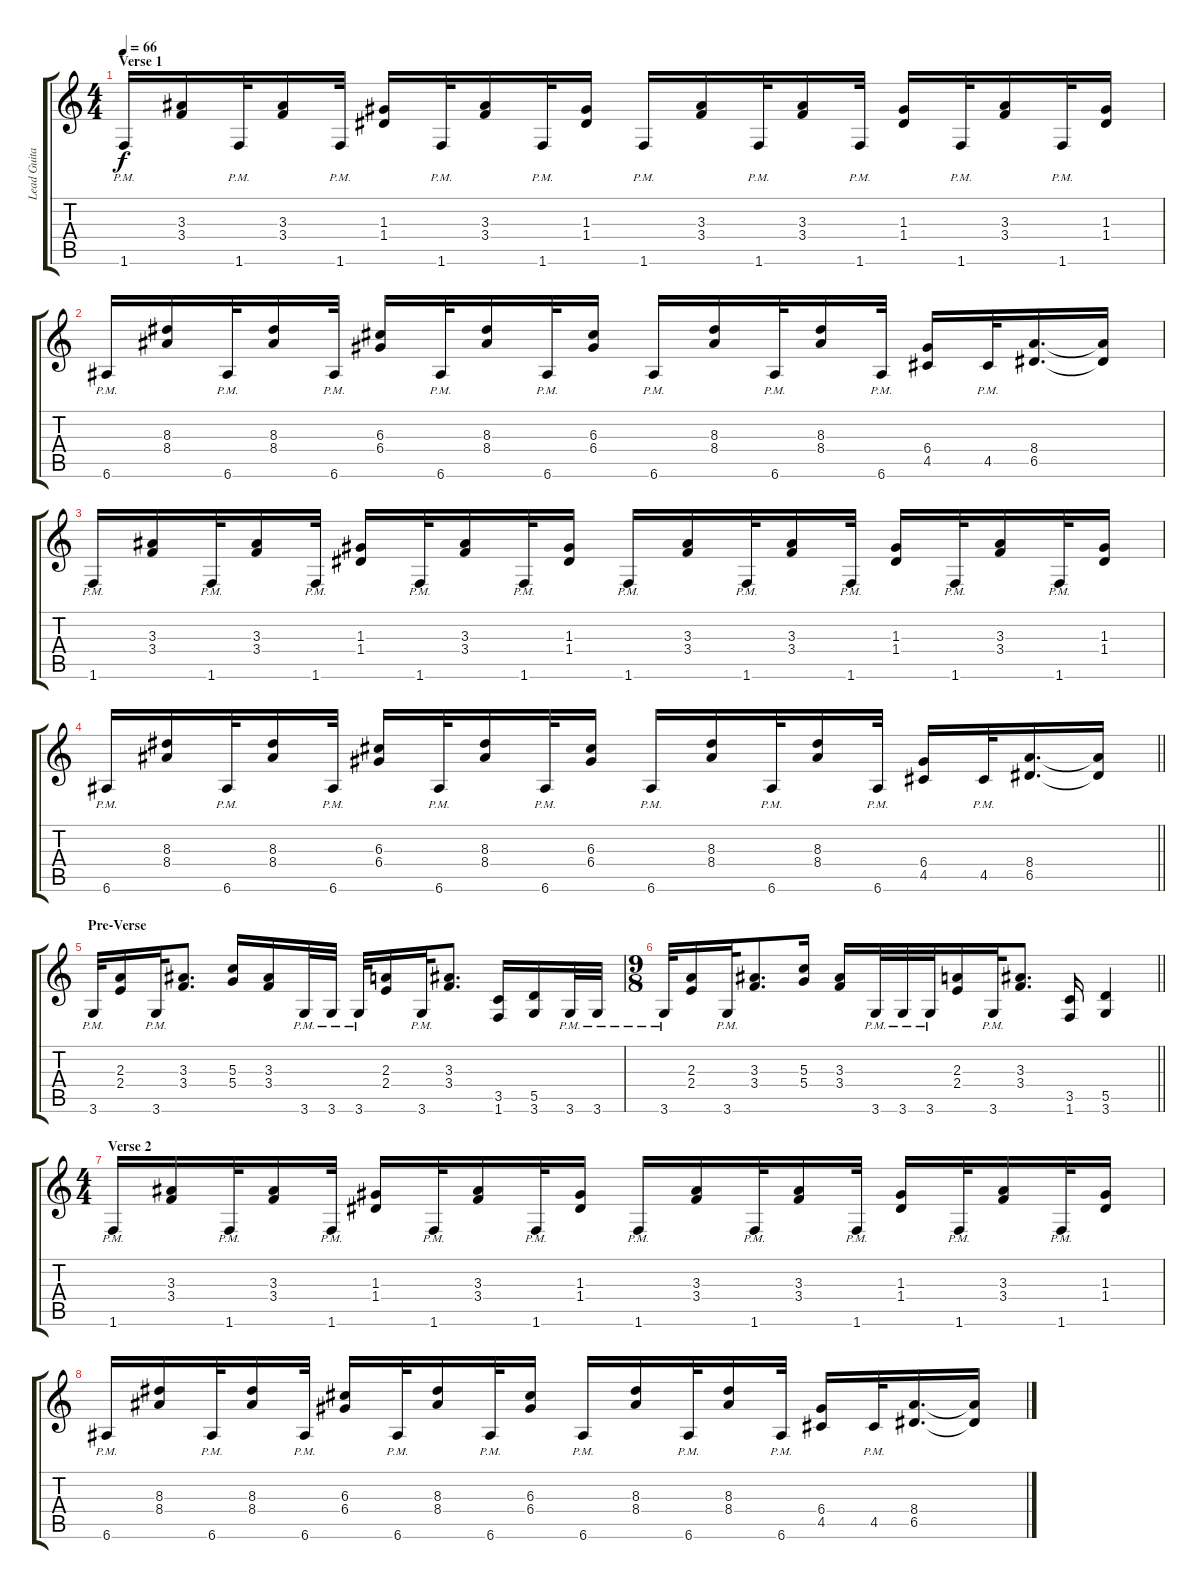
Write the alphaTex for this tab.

\track ("Lead Guitar" "Lead Guita") {instrument distortionguitar}
\staff {score tabs}
\tuning (E4 B3 G3 D3 A2 E2) {hide}
\ts (4 4)
\section ("" "Verse 1")
\tempo 66
\clef g2
\ks c
1.6{pm}.16{dy f} (3.3 3.4).16 1.6{pm}.32 (3.3 3.4).16 1.6{pm}.32 (1.3 1.4).16 1.6{pm}.32 (3.3 3.4).16 1.6{pm}.32 (1.3 1.4).16 1.6{pm}.16 (3.3 3.4).16 1.6{pm}.32 (3.3 3.4).16 1.6{pm}.32 (1.3 1.4).16 1.6{pm}.32 (3.3 3.4).16 1.6{pm}.32 (1.3 1.4).16 |
6.6{pm}.16 (8.3 8.4).16 6.6{pm}.32 (8.3 8.4).16 6.6{pm}.32 (6.3 6.4).16 6.6{pm}.32 (8.3 8.4).16 6.6{pm}.32 (6.3 6.4).16 6.6{pm}.16 (8.3 8.4).16 6.6{pm}.32 (8.3 8.4).16 6.6{pm}.32 (6.4 4.5).16 4.5{pm}.32 (8.4 6.5).16{d} (8.4{t} 6.5{t}).16 |
1.6{pm}.16 (3.3 3.4).16 1.6{pm}.32 (3.3 3.4).16 1.6{pm}.32 (1.3 1.4).16 1.6{pm}.32 (3.3 3.4).16 1.6{pm}.32 (1.3 1.4).16 1.6{pm}.16 (3.3 3.4).16 1.6{pm}.32 (3.3 3.4).16 1.6{pm}.32 (1.3 1.4).16 1.6{pm}.32 (3.3 3.4).16 1.6{pm}.32 (1.3 1.4).16 |
\barLineRight lightlight
6.6{pm}.16 (8.3 8.4).16 6.6{pm}.32 (8.3 8.4).16 6.6{pm}.32 (6.3 6.4).16 6.6{pm}.32 (8.3 8.4).16 6.6{pm}.32 (6.3 6.4).16 6.6{pm}.16 (8.3 8.4).16 6.6{pm}.32 (8.3 8.4).16 6.6{pm}.32 (6.4 4.5).16 4.5{pm}.32 (8.4 6.5).16{d} (8.4{t} 6.5{t}).16 |
\section ("" "Pre-Verse")
3.6{pm}.32 (2.3 2.4).16 3.6{pm}.32 (3.3 3.4).8{d} (5.3 5.4).16 (3.3 3.4).16 3.6{pm}.32 3.6{pm}.32 3.6{pm}.32 (2.3 2.4).16 3.6{pm}.32 (3.3 3.4).8{d} (3.5 1.6).16 (5.5 3.6).16 3.6{pm}.32 3.6{pm}.32 |
\ts (9 8)
\barLineRight lightlight
3.6{pm}.32 (2.3 2.4).16 3.6{pm}.32 (3.3 3.4).8{d} (5.3 5.4).16 (3.3 3.4).16 3.6{pm}.32 3.6{pm}.32 3.6{pm}.32 (2.3 2.4).16 3.6{pm}.32 (3.3 3.4).8{d} (3.5 1.6).16 (5.5 3.6).4 |
\ts (4 4)
\section ("" "Verse 2")
1.6{pm}.16 (3.3 3.4).16 1.6{pm}.32 (3.3 3.4).16 1.6{pm}.32 (1.3 1.4).16 1.6{pm}.32 (3.3 3.4).16 1.6{pm}.32 (1.3 1.4).16 1.6{pm}.16 (3.3 3.4).16 1.6{pm}.32 (3.3 3.4).16 1.6{pm}.32 (1.3 1.4).16 1.6{pm}.32 (3.3 3.4).16 1.6{pm}.32 (1.3 1.4).16 |
6.6{pm}.16 (8.3 8.4).16 6.6{pm}.32 (8.3 8.4).16 6.6{pm}.32 (6.3 6.4).16 6.6{pm}.32 (8.3 8.4).16 6.6{pm}.32 (6.3 6.4).16 6.6{pm}.16 (8.3 8.4).16 6.6{pm}.32 (8.3 8.4).16 6.6{pm}.32 (6.4 4.5).16 4.5{pm}.32 (8.4 6.5).16{d} (8.4{t} 6.5{t}).16
